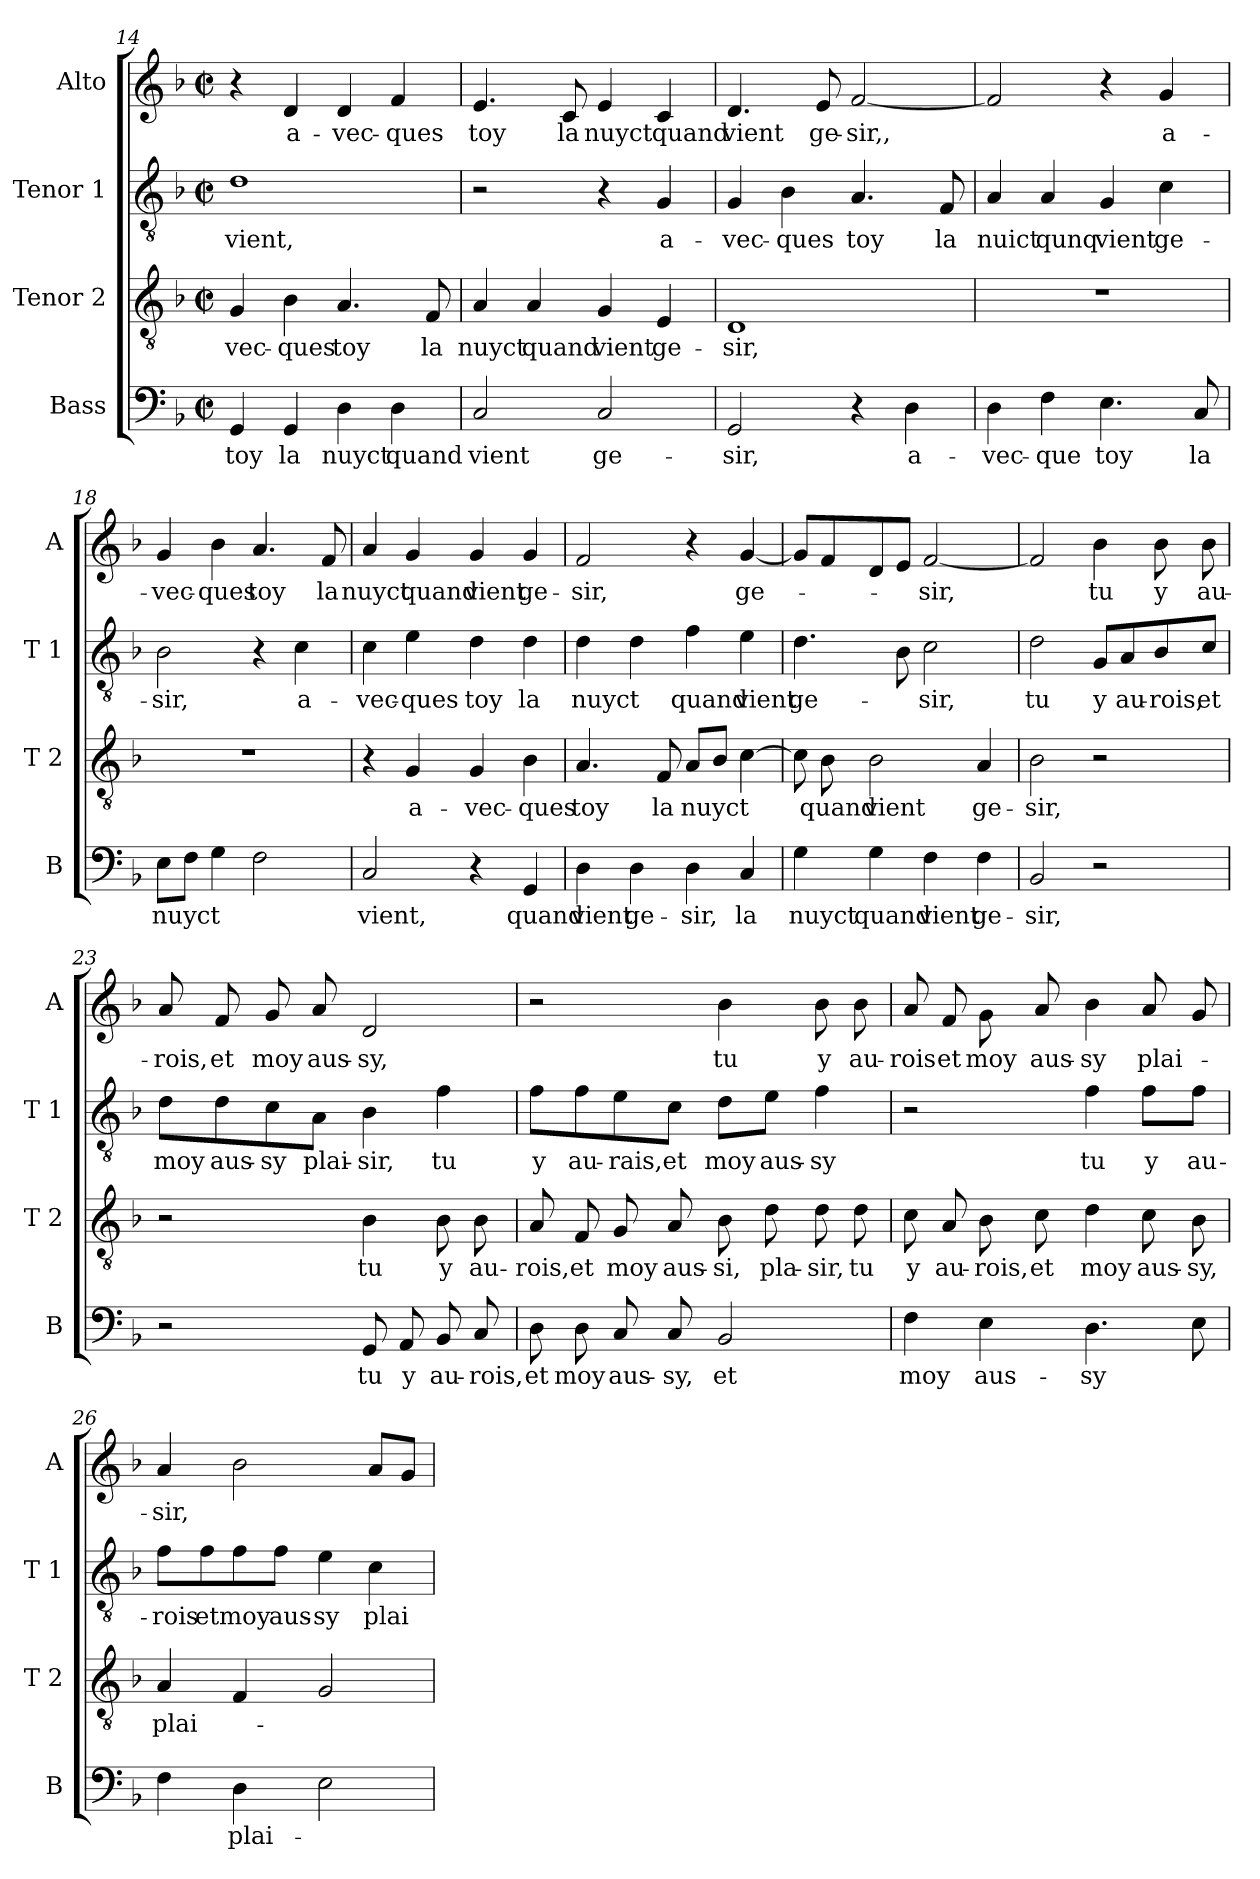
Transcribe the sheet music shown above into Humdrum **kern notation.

**kern	**text	**kern	**text	**kern	**text	**kern	**text
*part4	*part4	*part3	*part3	*part2	*part2	*part1	*part1
*staff4	*staff4	*staff3	*staff3	*staff2	*staff2	*staff1	*staff1
*I"Bass	*	*I"Tenor 2	*	*I"Tenor 1	*	*I"Alto	*
*I'B	*	*I'T 2	*	*I'T 1	*	*I'A	*
*clefF4	*	*clefGv2	*	*clefGv2	*	*clefG2	*
*k[b-]	*	*k[b-]	*	*k[b-]	*	*k[b-]	*
*F:	*	*F:	*	*F:	*	*F:	*
*M2/2	*	*M2/2	*	*M2/2	*	*M2/2	*
*met(c|)	*	*met(c|)	*	*met(c|)	*	*met(c|)	*
=14	=14	=14	=14	=14	=14	=14	=14
!	!LO:LY:b	!	!LO:LY:b	!	!LO:LY:b	!	!
4GG/	toy	4G/	-vec-	1d	vient,	4r	.
!	!LO:LY:b	!	!LO:LY:b	!	!	!	!LO:LY:b
4GG/	la	4B-\	-ques	.	.	4d/	a-
!	!LO:LY:b	!	!LO:LY:b	!	!	!	!LO:LY:b
4D\	nuyct	4.A/	toy	.	.	4d/	-vec-
!	!LO:LY:b	!	!	!	!	!	!LO:LY:b
4D\	quand	.	.	.	.	4f/	-ques
!	!	!	!LO:LY:b	!	!	!	!
.	.	8F/	la	.	.	.	.
=15	=15	=15	=15	=15	=15	=15	=15
!	!LO:LY:b	!	!LO:LY:b	!	!	!	!LO:LY:b
2C/	vient	4A/	nuyct	2r	.	4.e/	toy
!	!	!	!LO:LY:b	!	!	!	!
.	.	4A/	quand	.	.	.	.
!	!	!	!	!	!	!	!LO:LY:b
.	.	.	.	.	.	8c/	la
!	!LO:LY:b	!	!LO:LY:b	!	!	!	!LO:LY:b
2C/	ge-	4G/	vient	4r	.	4e/	nuyct
!	!	!	!LO:LY:b	!	!LO:LY:b	!	!LO:LY:b
.	.	4E/	ge-	4G/	a-	4c/	quand
=16	=16	=16	=16	=16	=16	=16	=16
!	!LO:LY:b	!	!LO:LY:b	!	!LO:LY:b	!	!LO:LY:b
2GG/	-sir,	1D	-sir,	4G/	-vec-	4.d/	vient
!	!	!	!	!	!LO:LY:b	!	!
.	.	.	.	4B-\	-ques	.	.
!	!	!	!	!	!	!	!LO:LY:b
.	.	.	.	.	.	8e/	ge-
!	!	!	!	!	!LO:LY:b	!	!LO:LY:b
4r	.	.	.	4.A/	toy	[2f/	-sir,,
!	!LO:LY:b	!	!	!	!	!	!
4D\	a-	.	.	.	.	.	.
!	!	!	!	!	!LO:LY:b	!	!
.	.	.	.	8F/	la	.	.
!!LO:LB:g=z
=17	=17	=17	=17	=17	=17	=17	=17
!	!LO:LY:b	!	!	!	!LO:LY:b	!	!
4D\	-vec-	1r	.	4A/	nuict	2f/]	.
!	!LO:LY:b	!	!	!	!LO:LY:b	!	!
4F\	-que	.	.	4A/	qunq	.	.
!	!LO:LY:b	!	!	!	!LO:LY:b	!	!
4.E\	toy	.	.	4G/	vient	4r	.
!	!	!	!	!	!LO:LY:b	!	!LO:LY:b
.	.	.	.	4c\	ge-	4g/	a-
!	!LO:LY:b	!	!	!	!	!	!
8C/	la	.	.	.	.	.	.
=18	=18	=18	=18	=18	=18	=18	=18
!	!LO:LY:b	!	!	!	!LO:LY:b	!	!LO:LY:b
8E\L	nuyct	1r	.	2B-\	-sir,	4g/	-vec-
8F\J	.	.	.	.	.	.	.
!	!	!	!	!	!	!	!LO:LY:b
4G\	.	.	.	.	.	4b-\	-ques
!	!	!	!	!	!	!	!LO:LY:b
2F\	.	.	.	4r	.	4.a/	toy
!	!	!	!	!	!LO:LY:b	!	!
.	.	.	.	4c\	a-	.	.
!	!	!	!	!	!	!	!LO:LY:b
.	.	.	.	.	.	8f/	la
=19	=19	=19	=19	=19	=19	=19	=19
!	!LO:LY:b	!	!	!	!LO:LY:b	!	!LO:LY:b
2C/	vient,	4r	.	4c\	-vec-	4a/	nuyct
!	!	!	!LO:LY:b	!	!LO:LY:b	!	!LO:LY:b
.	.	4G/	a-	4e\	-ques	4g/	quand
!	!	!	!LO:LY:b	!	!LO:LY:b	!	!LO:LY:b
4r	.	4G/	-vec-	4d\	toy	4g/	vient
!	!LO:LY:b	!	!LO:LY:b	!	!LO:LY:b	!	!LO:LY:b
4GG/	quand	4B-\	-ques	4d\	la	4g/	ge-
=20	=20	=20	=20	=20	=20	=20	=20
!	!LO:LY:b	!	!LO:LY:b	!	!LO:LY:b	!	!LO:LY:b
4D\	vient	4.A/	toy	4d\	nuyct	2f/	-sir,
!	!LO:LY:b	!	!	!	!	!	!
4D\	ge-	.	.	4d\	.	.	.
!	!	!	!LO:LY:b	!	!	!	!
.	.	8F/	la	.	.	.	.
!	!LO:LY:b	!	!LO:LY:b	!	!LO:LY:b	!	!
4D\	-sir,	8A/L	nuyct	4f\	quand	4r	.
.	.	8B-/J	.	.	.	.	.
!	!LO:LY:b	!	!	!	!LO:LY:b	!	!LO:LY:b
4C/	la	[4c\	.	4e\	vient	[4g/	ge-
=21	=21	=21	=21	=21	=21	=21	=21
!	!LO:LY:b	!	!	!	!LO:LY:b	!	!
4G\	nuyct	8c\]	.	4.d\	ge-	8g/L]	.
!	!	!	!LO:LY:b	!	!	!	!
.	.	8B-\	quand	.	.	8f/	.
!	!LO:LY:b	!	!LO:LY:b	!	!	!	!
4G\	quand	2B-\	vient	.	.	8d/	.
.	.	.	.	8B-\	.	8e/J	.
!	!LO:LY:b	!	!	!	!LO:LY:b	!	!LO:LY:b
4F\	vient	.	.	2c\	-sir,	[2f/	-sir,
!	!LO:LY:b	!	!LO:LY:b	!	!	!	!
4F\	ge-	4A/	ge-	.	.	.	.
!!LO:LB:g=z
=22	=22	=22	=22	=22	=22	=22	=22
!	!LO:LY:b	!	!LO:LY:b	!	!LO:LY:b	!	!
2BB-/	-sir,	2B-\	-sir,	2d\	tu	2f/]	.
!	!	!	!	!	!LO:LY:b	!	!LO:LY:b
2r	.	2r	.	8G/L	y	4b-\	tu
!	!	!	!	!	!LO:LY:b	!	!
.	.	.	.	8A/	au-	.	.
!	!	!	!	!	!LO:LY:b	!	!LO:LY:b
.	.	.	.	8B-/	-rois,	8b-\	y
!	!	!	!	!	!LO:LY:b	!	!LO:LY:b
.	.	.	.	8c/J	et	8b-\	au-
=23	=23	=23	=23	=23	=23	=23	=23
!	!	!	!	!	!LO:LY:b	!	!LO:LY:b
2r	.	2r	.	8d\L	moy	8a/	-rois,
!	!	!	!	!	!LO:LY:b	!	!LO:LY:b
.	.	.	.	8d\	aus-	8f/	et
!	!	!	!	!	!LO:LY:b	!	!LO:LY:b
.	.	.	.	8c\	-sy	8g/	moy
!	!	!	!	!	!LO:LY:b	!	!LO:LY:b
.	.	.	.	8A\J	plai-	8a/	aus-
!	!LO:LY:b	!	!LO:LY:b	!	!LO:LY:b	!	!LO:LY:b
8GG/	tu	4B-\	tu	4B-\	-sir,	2d/	-sy,
!	!LO:LY:b	!	!	!	!	!	!
8AA/	y	.	.	.	.	.	.
!	!LO:LY:b	!	!LO:LY:b	!	!LO:LY:b	!	!
8BB-/	au-	8B-\	y	4f\	tu	.	.
!	!LO:LY:b	!	!LO:LY:b	!	!	!	!
8C/	-rois,	8B-\	au-	.	.	.	.
=24	=24	=24	=24	=24	=24	=24	=24
!	!LO:LY:b	!	!LO:LY:b	!	!LO:LY:b	!	!
8D\	et	8A/	-rois,	8f\L	y	2r	.
!	!LO:LY:b	!	!LO:LY:b	!	!LO:LY:b	!	!
8D\	moy	8F/	et	8f\	au-	.	.
!	!LO:LY:b	!	!LO:LY:b	!	!LO:LY:b	!	!
8C/	aus-	8G/	moy	8e\	-rais,	.	.
!	!LO:LY:b	!	!LO:LY:b	!	!LO:LY:b	!	!
8C/	-sy,	8A/	aus-	8c\J	et	.	.
!	!LO:LY:b	!	!LO:LY:b	!	!LO:LY:b	!	!LO:LY:b
2BB-/	et	8B-\	-si,	8d\L	moy	4b-\	tu
!	!	!	!LO:LY:b	!	!LO:LY:b	!	!
.	.	8d\	pla-	8e\J	aus-	.	.
!	!	!	!LO:LY:b	!	!LO:LY:b	!	!LO:LY:b
.	.	8d\	-sir,	4f\	-sy	8b-\	y
!	!	!	!LO:LY:b	!	!	!	!LO:LY:b
.	.	8d\	tu	.	.	8b-\	au-
=25	=25	=25	=25	=25	=25	=25	=25
!	!LO:LY:b	!	!LO:LY:b	!	!	!	!LO:LY:b
4F\	moy	8c\	y	2r	.	8a/	-rois
!	!	!	!LO:LY:b	!	!	!	!LO:LY:b
.	.	8A/	au-	.	.	8f/	et
!	!LO:LY:b	!	!LO:LY:b	!	!	!	!LO:LY:b
4E\	aus-	8B-\	-rois,	.	.	8g\	moy
!	!	!	!LO:LY:b	!	!	!	!LO:LY:b
.	.	8c\	et	.	.	8a/	aus-
!	!LO:LY:b	!	!LO:LY:b	!	!LO:LY:b	!	!LO:LY:b
4.D\	-sy	4d\	moy	4f\	tu	4b-\	-sy
!	!	!	!LO:LY:b	!	!LO:LY:b	!	!LO:LY:b
.	.	8c\	aus-	8f\L	y	8a/	plai-
!	!	!	!LO:LY:b	!	!LO:LY:b	!	!
8E\	.	8B-\	-sy,	8f\J	au-	8g/	.
!!LO:PB:g=z
=26	=26	=26	=26	=26	=26	=26	=26
!	!	!	!LO:LY:b	!	!LO:LY:b	!	!LO:LY:b
4F\	.	4A/	plai-	8f\L	-rois	4a/	-sir,
!	!	!	!	!	!LO:LY:b	!	!
.	.	.	.	8f\	et	.	.
!	!LO:LY:b	!	!	!	!LO:LY:b	!	!
4D\	plai-	4F/	.	8f\	moy	2b-\	.
!	!	!	!	!	!LO:LY:b	!	!
.	.	.	.	8f\J	aus-	.	.
!	!	!	!	!	!LO:LY:b	!	!
2E\	.	2G/	.	4e\	-sy	.	.
!	!	!	!	!	!LO:LY:b	!	!
.	.	.	.	4c\	plai-	8a/L	.
.	.	.	.	.	.	8g/J	.
=	=	=	=	=	=	=	=
*-	*-	*-	*-	*-	*-	*-	*-
